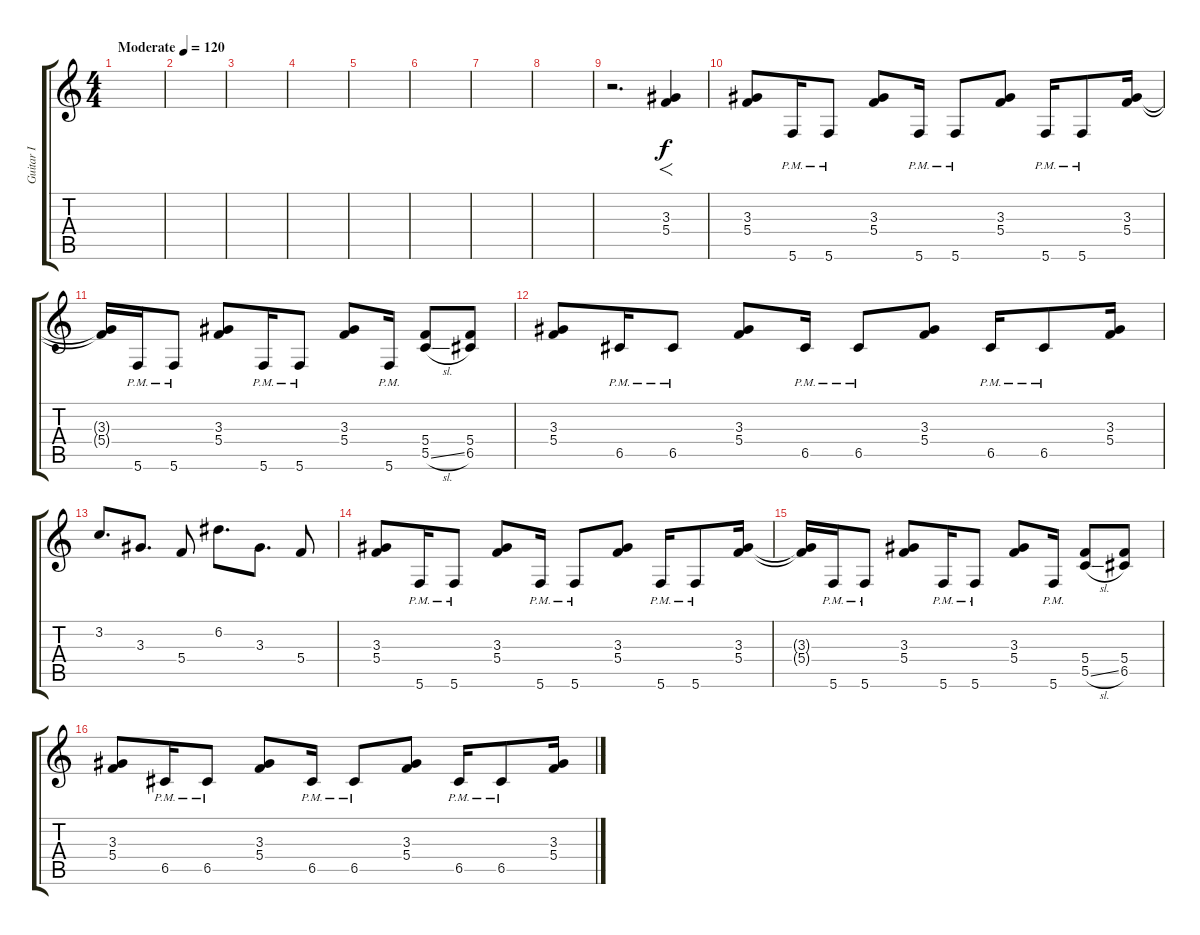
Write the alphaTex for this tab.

\track ("Guitar I" "Guitar I") {instrument overdrivenguitar}
\staff {score tabs}
\tuning (D4 A3 F3 C3 G2 C2) {hide}
\ts (4 4)
\tempo (120 "Moderate")
\clef g2
\ks c
|
|
|
|
|
|
|
|
r.2{d} (3.3 5.4).4{f} |
(3.3 5.4).8 5.6{pm}.16 5.6{pm}.8 (3.3 5.4).8 5.6{pm}.16 5.6{pm}.8 (3.3 5.4).8 5.6{pm}.16 5.6{pm}.8 (3.3 5.4).16 |
(3.3{t} 5.4{t}).16 5.6{pm}.16 5.6{pm}.8 (3.3 5.4).8 5.6{pm}.16 5.6{pm}.8 (3.3 5.4).8 5.6{pm}.16 (5.4 5.5{sl}).8 (5.4 6.5).8 |
(3.3 5.4).8 6.5{pm}.16 6.5{pm}.8 (3.3 5.4).8 6.5{pm}.16 6.5{pm}.8 (3.3 5.4).8 6.5{pm}.16 6.5{pm}.8 (3.3 5.4).16 |
3.2.8{d} 3.3.8{d} 5.4.8 6.2.8{d} 3.3.8{d} 5.4.8 |
(3.3 5.4).8 5.6{pm}.16 5.6{pm}.8 (3.3 5.4).8 5.6{pm}.16 5.6{pm}.8 (3.3 5.4).8 5.6{pm}.16 5.6{pm}.8 (3.3 5.4).16 |
(3.3{t} 5.4{t}).16 5.6{pm}.16 5.6{pm}.8 (3.3 5.4).8 5.6{pm}.16 5.6{pm}.8 (3.3 5.4).8 5.6{pm}.16 (5.4 5.5{sl}).8 (5.4 6.5).8 |
(3.3 5.4).8 6.5{pm}.16 6.5{pm}.8 (3.3 5.4).8 6.5{pm}.16 6.5{pm}.8 (3.3 5.4).8 6.5{pm}.16 6.5{pm}.8 (3.3 5.4).16
